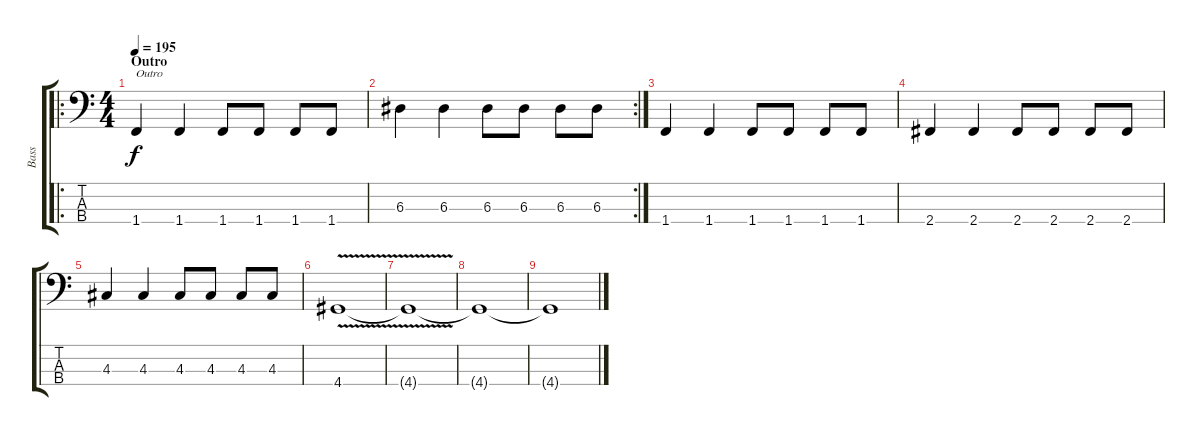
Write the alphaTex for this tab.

\track ("Bass" "Bass") {instrument electricbasspick}
\staff {score tabs}
\tuning (G2 D2 A1 E1) {hide}
\ro
\ts (4 4)
\section ("" "Outro")
\tempo 195
\clef f4
\ks c
1.4.4{txt "Outro" dy f} 1.4.4 1.4.8 1.4.8 1.4.8 1.4.8 |
\rc 2
6.3.4 6.3.4 6.3.8 6.3.8 6.3.8 6.3.8 |
1.4.4 1.4.4 1.4.8 1.4.8 1.4.8 1.4.8 |
2.4.4 2.4.4 2.4.8 2.4.8 2.4.8 2.4.8 |
4.3.4 4.3.4 4.3.8 4.3.8 4.3.8 4.3.8 |
4.4{v}.1 |
4.4{t}.1 |
4.4{t}.1 |
4.4{t}.1
